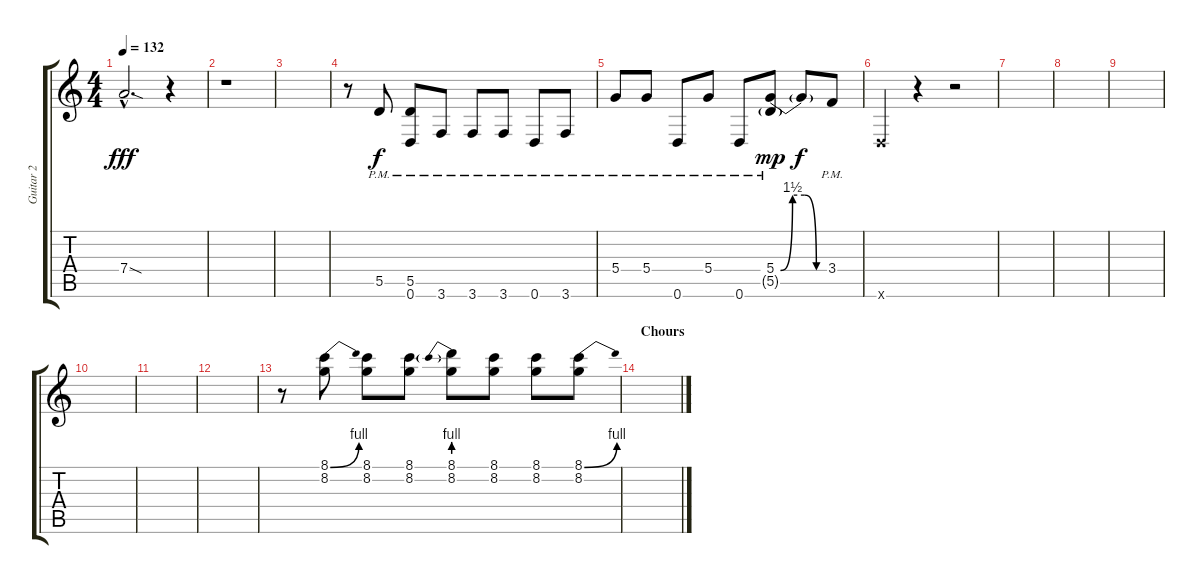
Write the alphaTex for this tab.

\track ("Guitar 2" "Guitar 2") {instrument distortionguitar}
\staff {score tabs}
\tuning (E4 B3 G3 D3 A2 D2) {hide}
\ts (4 4)
\tempo 132
\clef g2
\ks c
7.4{sod hac}.2{d dy fff} r.4 |
r.1 |
|
r.8{instrument distortionguitar} 5.5{pm}.8{dy f} (5.5{pm} 0.6{pm}).8 3.6{pm}.8 3.6{pm}.8 3.6{pm}.8 0.6{pm}.8 3.6{pm}.8 |
5.4{pm}.8 5.4{pm}.8 0.6{pm}.8 5.4{pm}.8 0.6{pm}.8 (5.4{be (custom 0 0 15 6 30 6 45 0 60 0)} 5.5{g pm}).8{dy mp} 5.4{t}.8{dy f} 3.4{pm}.8 |
0.6{x}.4 r.4 r.2 |
|
|
|
|
|
|
r.8 (8.1{be (bend 0 0 60 4)} 8.2).8 (8.1 8.2).8 (8.1 8.2).8 (8.1{be (prebend 0 4 60 4)} 8.2).8 (8.1 8.2).8 (8.1 8.2).8 (8.1{be (bend 0 0 60 4)} 8.2).8 |
\section ("" "Chours")
